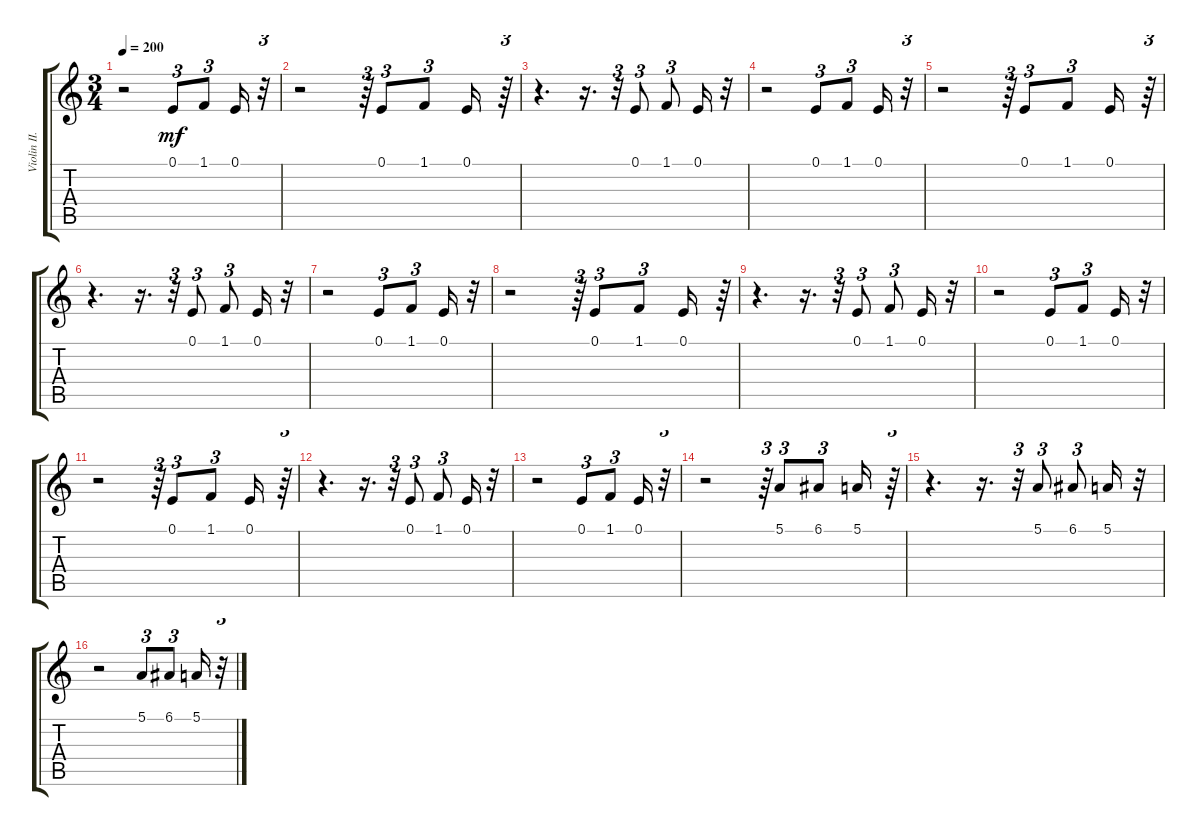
\track ("Violin II." "Violin II.") {instrument stringensemble2}
\staff {score tabs}
\tuning (E4 B3 G3 D3 A2 E2) {hide}
\ts (3 4)
\tempo 200
\clef g2
\ks c
r.2{dy mf} 0.1.8{tu (3 2)} 1.1.8{tu (3 2)} 0.1.16 r.32{tu (3 2)} |
r.2 r.64{tu (3 2)} 0.1.8{tu (3 2)} 1.1.8{tu (3 2)} 0.1.16 r.64{tu (3 2)} |
r.4{d} r.16{d} r.32{tu (3 2)} 0.1.8{tu (3 2)} 1.1.8{tu (3 2)} 0.1.16 r.32 |
r.2 0.1.8{tu (3 2)} 1.1.8{tu (3 2)} 0.1.16 r.32{tu (3 2)} |
r.2 r.64{tu (3 2)} 0.1.8{tu (3 2)} 1.1.8{tu (3 2)} 0.1.16 r.64{tu (3 2)} |
r.4{d} r.16{d} r.32{tu (3 2)} 0.1.8{tu (3 2)} 1.1.8{tu (3 2)} 0.1.16 r.32 |
r.2 0.1.8{tu (3 2)} 1.1.8{tu (3 2)} 0.1.16 r.32{tu (3 2)} |
r.2 r.64{tu (3 2)} 0.1.8{tu (3 2)} 1.1.8{tu (3 2)} 0.1.16 r.64{tu (3 2)} |
r.4{d} r.16{d} r.32{tu (3 2)} 0.1.8{tu (3 2)} 1.1.8{tu (3 2)} 0.1.16 r.32 |
r.2 0.1.8{tu (3 2)} 1.1.8{tu (3 2)} 0.1.16 r.32{tu (3 2)} |
r.2 r.64{tu (3 2)} 0.1.8{tu (3 2)} 1.1.8{tu (3 2)} 0.1.16 r.64{tu (3 2)} |
r.4{d} r.16{d} r.32{tu (3 2)} 0.1.8{tu (3 2)} 1.1.8{tu (3 2)} 0.1.16 r.32 |
r.2 0.1.8{tu (3 2)} 1.1.8{tu (3 2)} 0.1.16 r.32{tu (3 2)} |
r.2 r.64{tu (3 2)} 5.1.8{tu (3 2)} 6.1.8{tu (3 2)} 5.1.16 r.64{tu (3 2)} |
r.4{d} r.16{d} r.32{tu (3 2)} 5.1.8{tu (3 2)} 6.1.8{tu (3 2)} 5.1.16 r.32 |
r.2 5.1.8{tu (3 2)} 6.1.8{tu (3 2)} 5.1.16 r.32{tu (3 2)}
